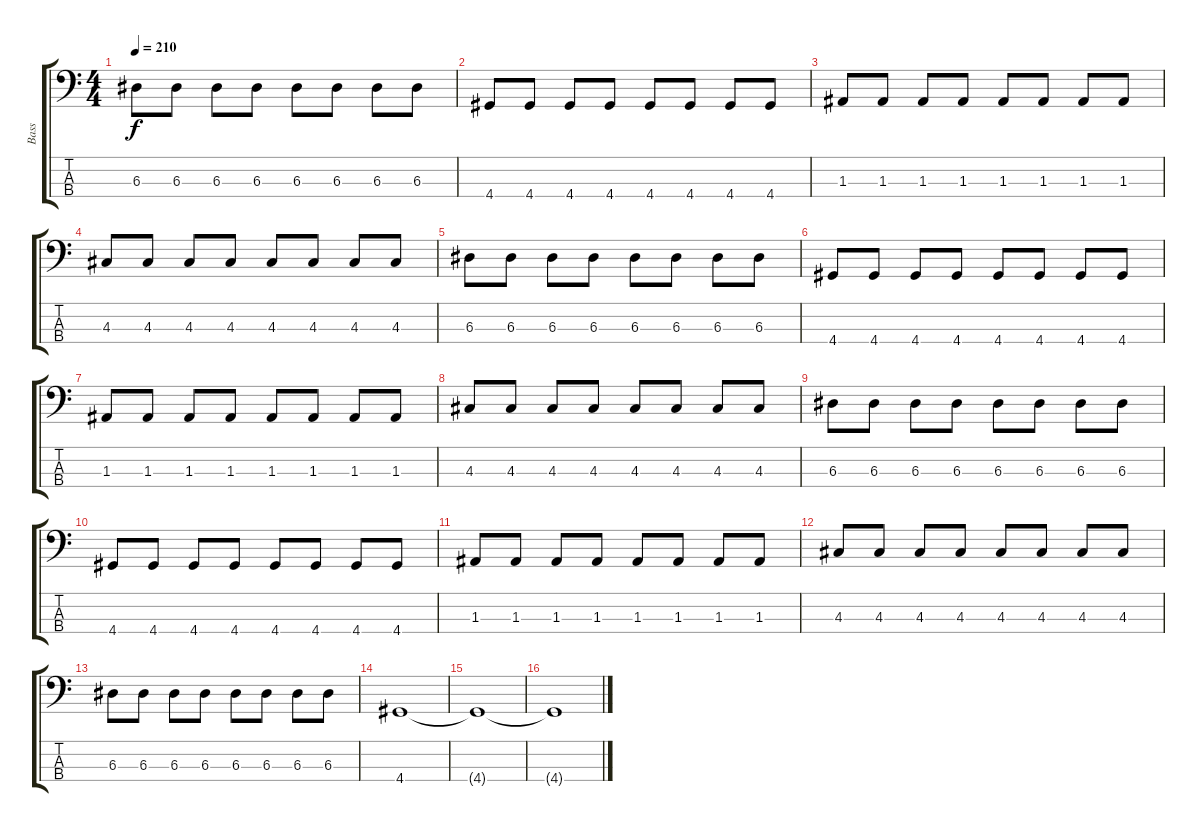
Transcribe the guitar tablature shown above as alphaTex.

\track ("Bass" "Bass") {instrument electricbassfinger}
\staff {score tabs}
\tuning (G2 D2 A1 E1) {hide}
\ts (4 4)
\tempo 210
\clef f4
\ks c
6.3.8{dy f} 6.3.8 6.3.8 6.3.8 6.3.8 6.3.8 6.3.8 6.3.8 |
4.4.8 4.4.8 4.4.8 4.4.8 4.4.8 4.4.8 4.4.8 4.4.8 |
1.3.8 1.3.8 1.3.8 1.3.8 1.3.8 1.3.8 1.3.8 1.3.8 |
4.3.8 4.3.8 4.3.8 4.3.8 4.3.8 4.3.8 4.3.8 4.3.8 |
6.3.8 6.3.8 6.3.8 6.3.8 6.3.8 6.3.8 6.3.8 6.3.8 |
4.4.8 4.4.8 4.4.8 4.4.8 4.4.8 4.4.8 4.4.8 4.4.8 |
1.3.8 1.3.8 1.3.8 1.3.8 1.3.8 1.3.8 1.3.8 1.3.8 |
4.3.8 4.3.8 4.3.8 4.3.8 4.3.8 4.3.8 4.3.8 4.3.8 |
6.3.8 6.3.8 6.3.8 6.3.8 6.3.8 6.3.8 6.3.8 6.3.8 |
4.4.8 4.4.8 4.4.8 4.4.8 4.4.8 4.4.8 4.4.8 4.4.8 |
1.3.8 1.3.8 1.3.8 1.3.8 1.3.8 1.3.8 1.3.8 1.3.8 |
4.3.8 4.3.8 4.3.8 4.3.8 4.3.8 4.3.8 4.3.8 4.3.8 |
6.3.8 6.3.8 6.3.8 6.3.8 6.3.8 6.3.8 6.3.8 6.3.8 |
4.4.1 |
4.4{t}.1 |
4.4{t}.1
